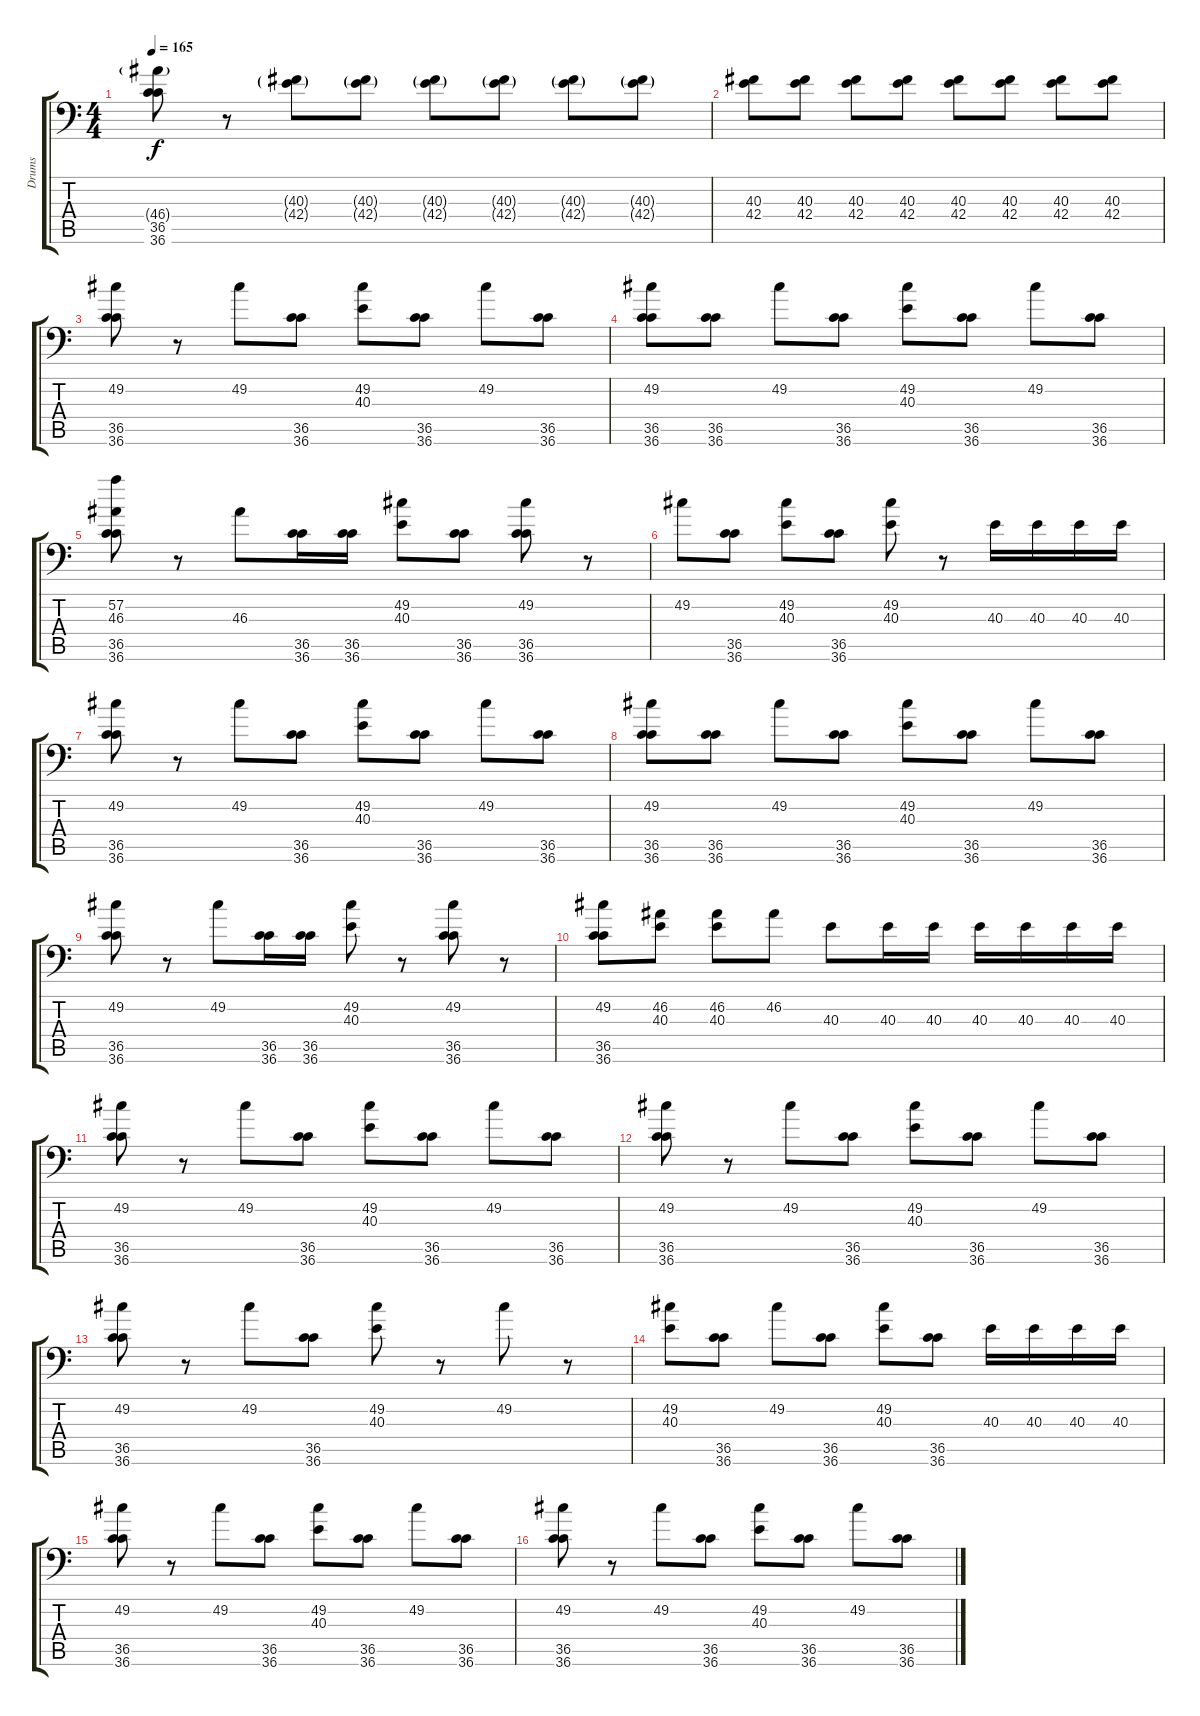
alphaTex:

\track ("Drums" "Drums") {instrument acousticgrandpiano}
\staff {score tabs}
\tuning (C-1 C-1 C-1 C-1 C-1 C-1) {hide}
\ts (4 4)
\tempo 165
\clef f4
\ks c
(46.4{g} 36.5 36.6).8{dy f} r.8 (40.3{g} 42.4{g}).8 (40.3{g} 42.4{g}).8 (40.3{g} 42.4{g}).8 (40.3{g} 42.4{g}).8 (40.3{g} 42.4{g}).8 (40.3{g} 42.4{g}).8 |
(40.3 42.4).8 (40.3 42.4).8 (40.3 42.4).8 (40.3 42.4).8 (40.3 42.4).8 (40.3 42.4).8 (40.3 42.4).8 (40.3 42.4).8 |
(49.2 36.5 36.6).8 r.8 49.2.8 (36.5 36.6).8 (49.2 40.3).8 (36.5 36.6).8 49.2.8 (36.5 36.6).8 |
(49.2 36.5 36.6).8 (36.5 36.6).8 49.2.8 (36.5 36.6).8 (49.2 40.3).8 (36.5 36.6).8 49.2.8 (36.5 36.6).8 |
(57.2 46.3 36.5 36.6).8 r.8 46.3.8 (36.5 36.6).16 (36.5 36.6).16 (49.2 40.3).8 (36.5 36.6).8 (49.2 36.5 36.6).8 r.8 |
49.2.8 (36.5 36.6).8 (49.2 40.3).8 (36.5 36.6).8 (49.2 40.3).8 r.8 40.3.16 40.3.16 40.3.16 40.3.16 |
(49.2 36.5 36.6).8 r.8 49.2.8 (36.5 36.6).8 (49.2 40.3).8 (36.5 36.6).8 49.2.8 (36.5 36.6).8 |
(49.2 36.5 36.6).8 (36.5 36.6).8 49.2.8 (36.5 36.6).8 (49.2 40.3).8 (36.5 36.6).8 49.2.8 (36.5 36.6).8 |
(49.2 36.5 36.6).8 r.8 49.2.8 (36.5 36.6).16 (36.5 36.6).16 (49.2 40.3).8 r.8 (49.2 36.5 36.6).8 r.8 |
(49.2 36.5 36.6).8 (46.2 40.3).8 (46.2 40.3).8 46.2.8 40.3.8 40.3.16 40.3.16 40.3.16 40.3.16 40.3.16 40.3.16 |
(49.2 36.5 36.6).8 r.8 49.2.8 (36.5 36.6).8 (49.2 40.3).8 (36.5 36.6).8 49.2.8 (36.5 36.6).8 |
(49.2 36.5 36.6).8 r.8 49.2.8 (36.5 36.6).8 (49.2 40.3).8 (36.5 36.6).8 49.2.8 (36.5 36.6).8 |
(49.2 36.5 36.6).8 r.8 49.2.8 (36.5 36.6).8 (49.2 40.3).8 r.8 49.2.8 r.8 |
(49.2 40.3).8 (36.5 36.6).8 49.2.8 (36.5 36.6).8 (49.2 40.3).8 (36.5 36.6).8 40.3.16 40.3.16 40.3.16 40.3.16 |
(49.2 36.5 36.6).8 r.8 49.2.8 (36.5 36.6).8 (49.2 40.3).8 (36.5 36.6).8 49.2.8 (36.5 36.6).8 |
(49.2 36.5 36.6).8 r.8 49.2.8 (36.5 36.6).8 (49.2 40.3).8 (36.5 36.6).8 49.2.8 (36.5 36.6).8
